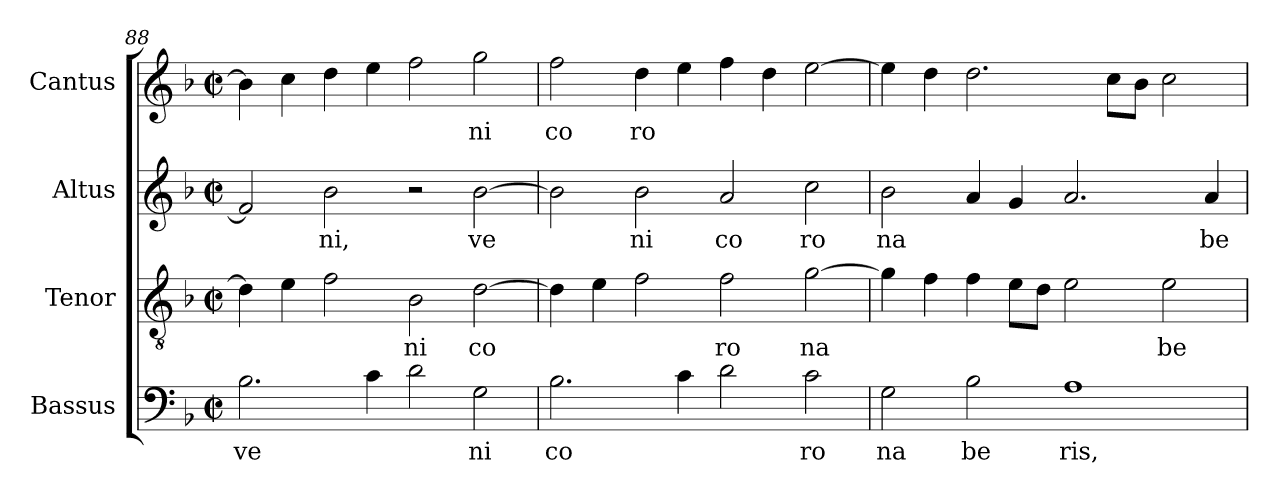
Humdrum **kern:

**kern	**text	**kern	**text	**kern	**text	**kern	**text
*part4	*part4	*part3	*part3	*part2	*part2	*part1	*part1
*staff4	*staff4	*staff3	*staff3	*staff2	*staff2	*staff1	*staff1
*I"Bassus	*	*I"Tenor	*	*I"Altus	*	*I"Cantus	*
*clefF4	*	*clefGv2	*	*clefG2	*	*clefG2	*
*k[b-]	*	*k[b-]	*	*k[b-]	*	*k[b-]	*
*F:	*	*F:	*	*F:	*	*F:	*
*M2/2	*	*M2/2	*	*M2/2	*	*M2/2	*
*met(c|)	*	*met(c|)	*	*met(c|)	*	*met(c|)	*
=88	=88	=88	=88	=88	=88	=88	=88
!	!LO:LY:b:cj	!	!LO:LY:b:cj	!	!LO:LY:b:cj	!	!LO:LY:b:cj
2.B-\	ve	4d\]	.	2f/]	.	4b-\]	.
!	!	!	!LO:LY:b:cj	!	!	!	!LO:LY:b:cj
.	.	4e\	.	.	.	4cc\	.
!	!	!	!LO:LY:b:cj	!	!LO:LY:b:cj	!	!LO:LY:b:cj
.	.	2f\	.	2b-\	ni,	4dd\	.
!	!LO:LY:b:cj	!	!	!	!	!	!LO:LY:b:cj
4c\	.	.	.	.	.	4ee\	.
!	!LO:LY:b:cj	!	!LO:LY:b:cj	!	!	!	!LO:LY:b:cj
2d\	.	2B-\	ni	2r	.	2ff\	.
!	!LO:LY:b:cj	!	!LO:LY:b:cj	!	!LO:LY:b:cj	!	!LO:LY:b:cj
2G\	ni	[>2d\	co	[>2b-\	ve	2gg\	ni
=89	=89	=89	=89	=89	=89	=89	=89
!	!LO:LY:b:cj	!	!LO:LY:b:cj	!	!LO:LY:b:cj	!	!LO:LY:b:cj
2.B-\	co	4d\]	.	2b-\]	.	2ff\	co
!	!	!	!LO:LY:b:cj	!	!	!	!
.	.	4e\	.	.	.	.	.
!	!	!	!LO:LY:b:cj	!	!LO:LY:b:cj	!	!LO:LY:b:cj
.	.	2f\	.	2b-\	ni	4dd\	ro
!	!LO:LY:b:cj	!	!	!	!	!	!LO:LY:b:cj
4c\	.	.	.	.	.	4ee\	.
!	!LO:LY:b:cj	!	!LO:LY:b:cj	!	!LO:LY:b:cj	!	!LO:LY:b:cj
2d\	.	2f\	ro	2a/	co	4ff\	.
!	!	!	!	!	!	!	!LO:LY:b:cj
.	.	.	.	.	.	4dd\	.
!	!LO:LY:b:cj	!	!LO:LY:b:cj	!	!LO:LY:b:cj	!	!LO:LY:b:cj
2c\	ro	[>2g\	na	2cc\	ro	[>2ee\	.
=90	=90	=90	=90	=90	=90	=90	=90
!	!LO:LY:b:cj	!	!LO:LY:b:cj	!	!LO:LY:b:cj	!	!LO:LY:b:cj
2G\	na	4g\]	.	2b-\	na	4ee\]	.
!	!	!	!LO:LY:b:cj	!	!	!	!LO:LY:b:cj
.	.	4f\	.	.	.	4dd\	.
!	!LO:LY:b:cj	!	!LO:LY:b:cj	!	!LO:LY:b:cj	!	!LO:LY:b:cj
2B-\	be	4f\	.	4a/	.	2.dd\	.
!	!	!	!LO:LY:b:cj	!	!LO:LY:b:cj	!	!
.	.	8e\L	.	4g/	.	.	.
!	!	!	!LO:LY:b:cj	!	!	!	!
.	.	8d\J	.	.	.	.	.
!	!LO:LY:b:cj	!	!LO:LY:b:cj	!	!LO:LY:b:cj	!	!
1A	ris,	2e\	.	2.a/	.	.	.
!	!	!	!	!	!	!	!LO:LY:b:cj
.	.	.	.	.	.	8cc\L	.
!	!	!	!	!	!	!	!LO:LY:b:cj
.	.	.	.	.	.	8b-\J	.
!	!	!	!LO:LY:b:cj	!	!	!	!LO:LY:b:cj
.	.	2e\	be	.	.	2cc\	.
!	!	!	!	!	!LO:LY:b:cj	!	!
.	.	.	.	4a/	be	.	.
=	=	=	=	=	=	=	=
*-	*-	*-	*-	*-	*-	*-	*-
